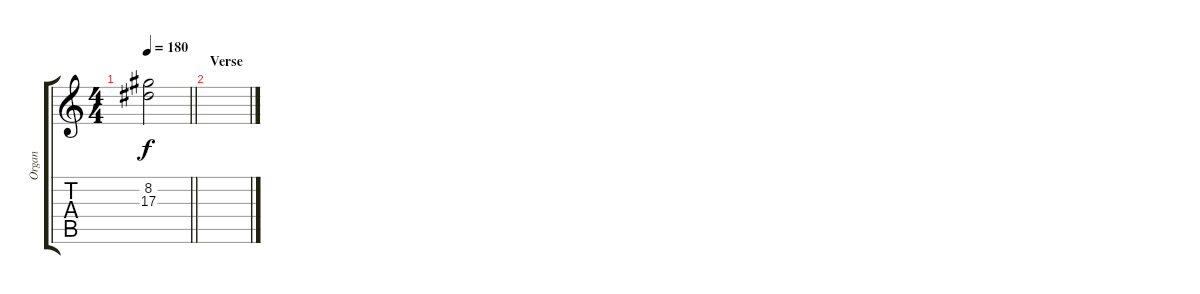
\track ("Organ" "Organ") {instrument rockorgan}
\staff {score tabs}
\tuning (C5 G4 Eb4 Bb3 F3 C3) {hide}
\ts (4 4)
\tempo 180
\clef g2
\barLineRight lightlight
\ks c
(8.2 17.3).2{dy f} |
\section ("" "Verse")
